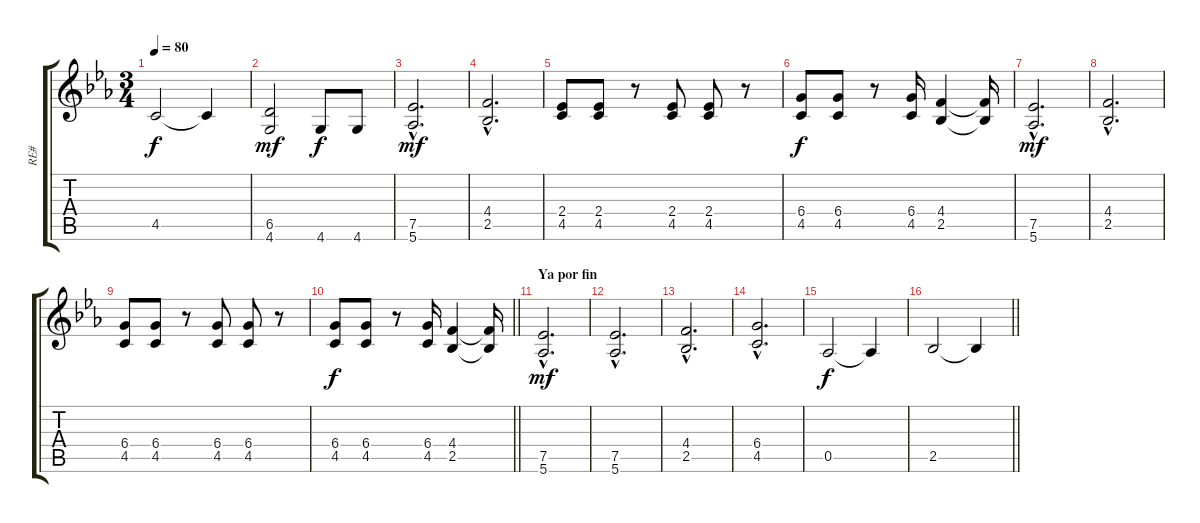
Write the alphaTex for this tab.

\track ("RE#" "RE#") {instrument overdrivenguitar}
\staff {score tabs}
\tuning (Eb4 Bb3 Gb3 Db3 Ab2 Eb2) {hide}
\ts (3 4)
\tempo 80
\clef g2
\ks eb
4.5.2{dy f} 4.5{t}.4 |
(6.5 4.6).2{dy mf} 4.6.8{dy f} 4.6.8 |
(7.5{hac} 5.6{hac}).2{d dy mf} |
(4.4{hac} 2.5{hac}).2{d} |
(2.4 4.5).8 (2.4 4.5).8 r.8 (2.4 4.5).8 (2.4 4.5).8 r.8 |
(6.4 4.5).8{dy f} (6.4 4.5).8 r.8 (6.4 4.5).16 (4.4 2.5).4 (4.4{t} 2.5{t}).16 |
(7.5{hac} 5.6{hac}).2{d dy mf} |
(4.4{hac} 2.5{hac}).2{d} |
(6.4 4.5).8 (6.4 4.5).8 r.8 (6.4 4.5).8 (6.4 4.5).8 r.8 |
\barLineRight lightlight
(6.4 4.5).8{dy f} (6.4 4.5).8 r.8 (6.4 4.5).16 (4.4 2.5).4 (4.4{t} 2.5{t}).16 |
\section ("" "Ya por fin")
(7.5{hac} 5.6{hac}).2{d dy mf} |
(7.5{hac} 5.6{hac}).2{d} |
(4.4{hac} 2.5{hac}).2{d} |
(6.4{hac} 4.5{hac}).2{d} |
0.5.2{dy f} 0.5{t}.4 |
\barLineRight lightlight
2.5.2 2.5{t}.4
